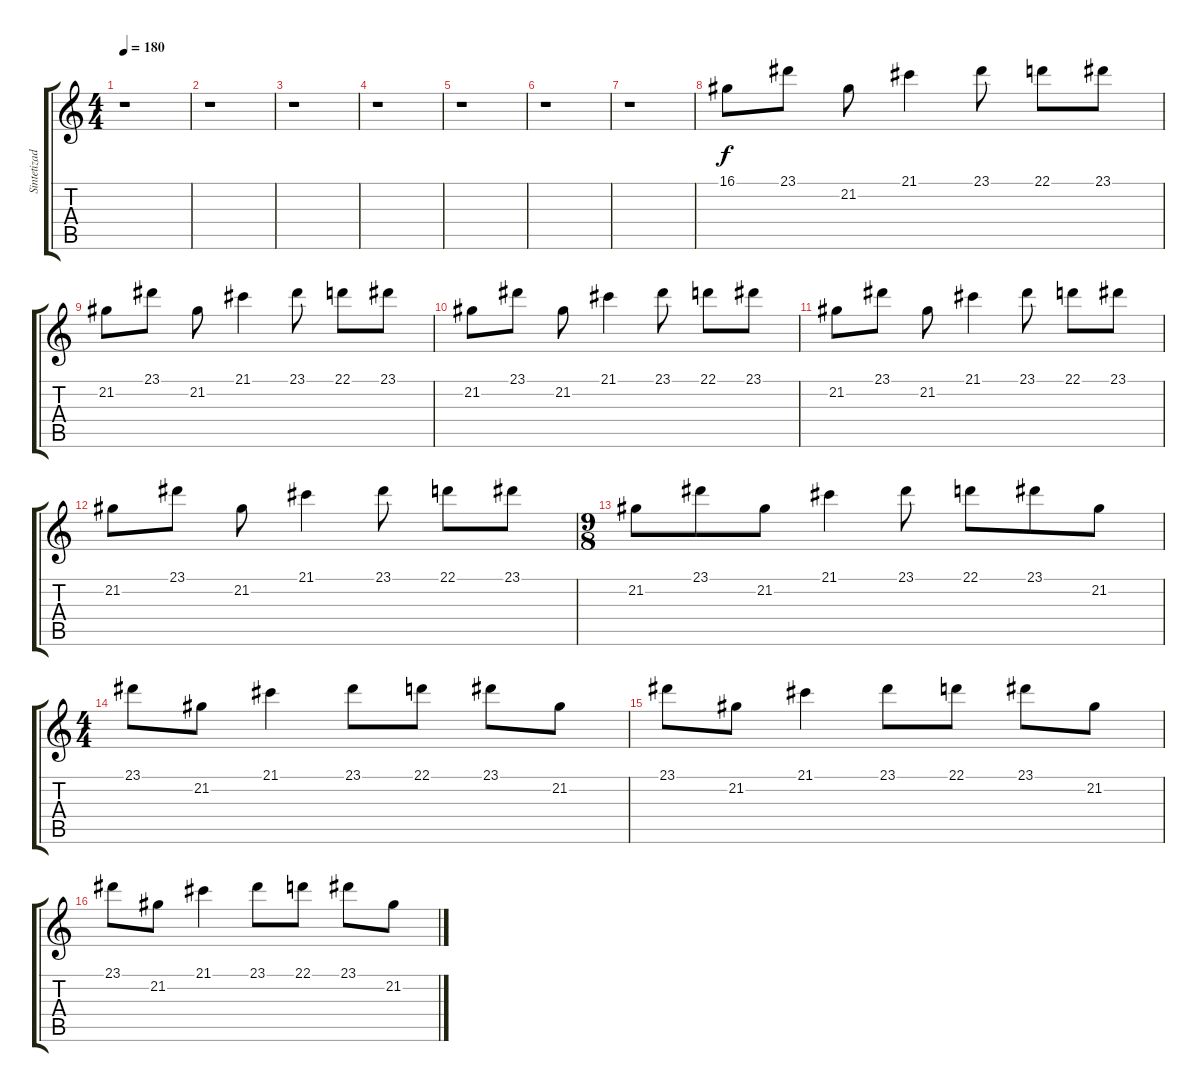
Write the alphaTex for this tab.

\track ("Sintetizador 1" "Sintetizad") {instrument orchestralharp}
\staff {score tabs}
\tuning (E4 B3 G3 D3 A2 E2) {hide}
\ts (4 4)
\tempo 180
\clef g2
\ks c
r.1{dy f} |
r.1 |
r.1 |
r.1 |
r.1 |
r.1 |
r.1 |
16.1.8 23.1.8 21.2.8 21.1.4 23.1.8 22.1.8 23.1.8 |
21.2.8 23.1.8 21.2.8 21.1.4 23.1.8 22.1.8 23.1.8 |
21.2.8 23.1.8 21.2.8 21.1.4 23.1.8 22.1.8 23.1.8 |
21.2.8 23.1.8 21.2.8 21.1.4 23.1.8 22.1.8 23.1.8 |
21.2.8 23.1.8 21.2.8 21.1.4 23.1.8 22.1.8 23.1.8 |
\ts (9 8)
21.2.8 23.1.8 21.2.8 21.1.4 23.1.8 22.1.8 23.1.8 21.2.8 |
\ts (4 4)
23.1.8 21.2.8 21.1.4 23.1.8 22.1.8 23.1.8 21.2.8 |
23.1.8 21.2.8 21.1.4 23.1.8 22.1.8 23.1.8 21.2.8 |
23.1.8 21.2.8 21.1.4 23.1.8 22.1.8 23.1.8 21.2.8
